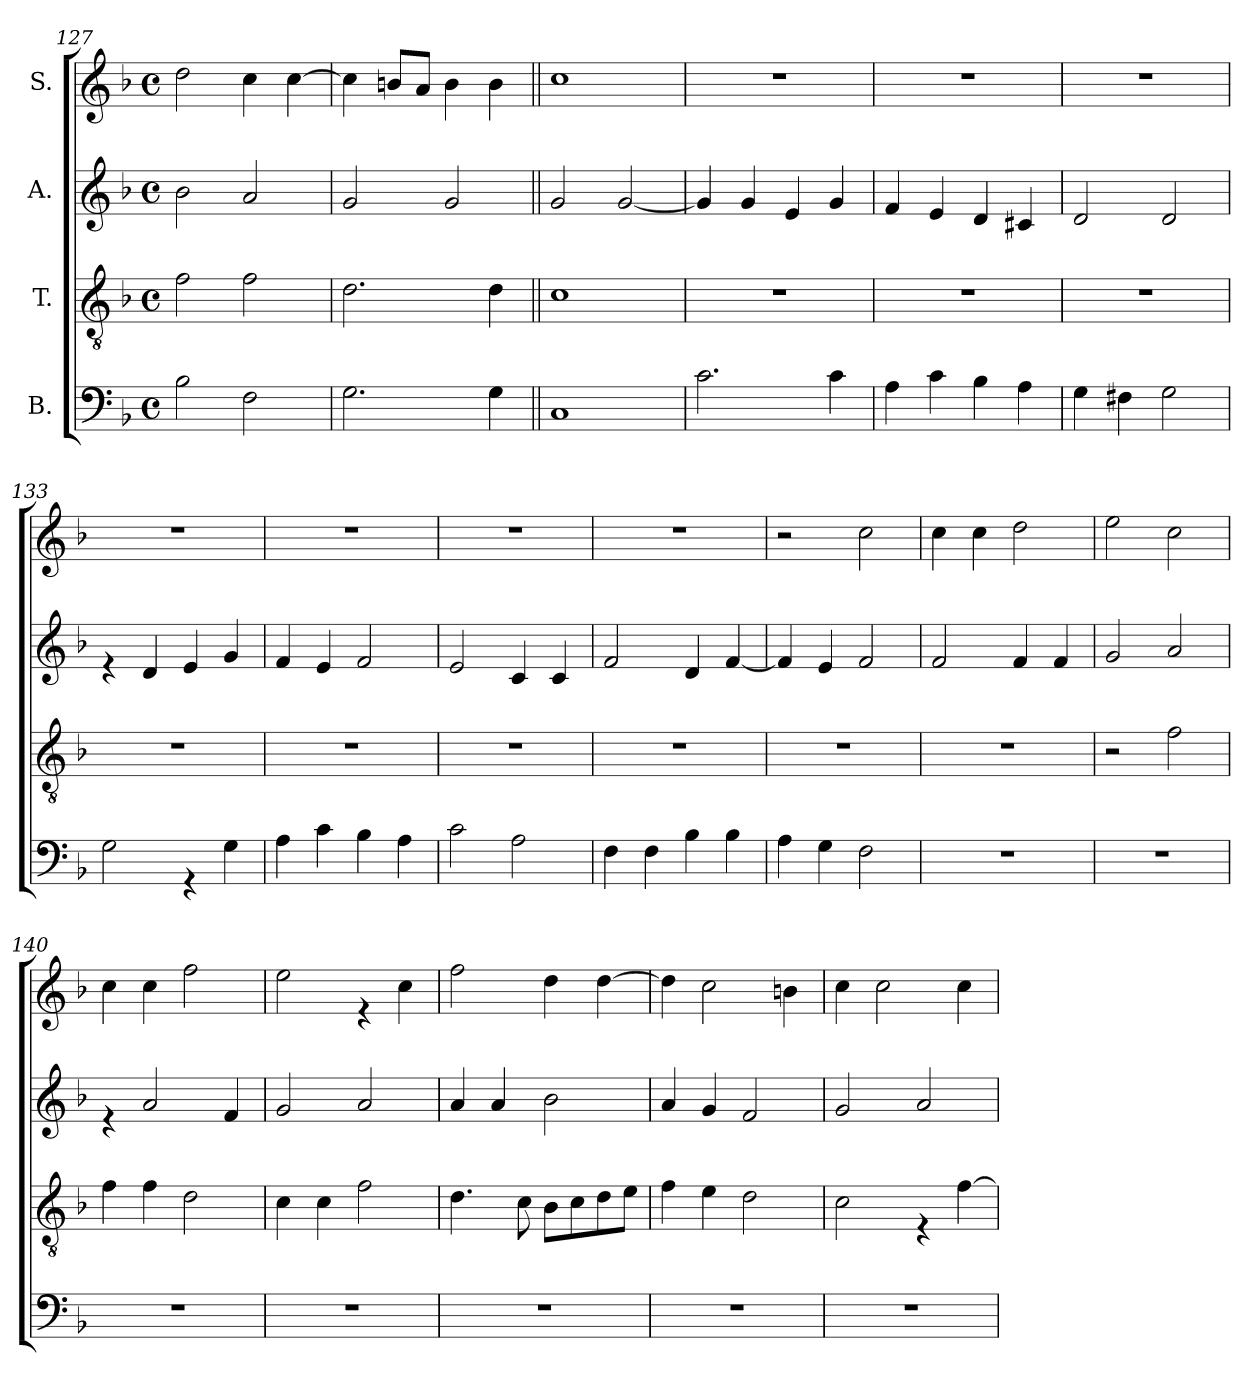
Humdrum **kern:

**kern	**kern	**kern	**kern
*part4	*part3	*part2	*part1
*staff4	*staff3	*staff2	*staff1
*I"B.	*I"T.	*I"A.	*I"S.
*clefF4	*clefGv2	*clefG2	*clefG2
*k[b-]	*k[b-]	*k[b-]	*k[b-]
*F:	*F:	*F:	*F:
*M4/4	*M4/4	*M4/4	*M4/4
*met(c)	*met(c)	*met(c)	*met(c)
=127	=127	=127	=127
2B-\	2f\	2b-\	2dd\
2F\	2f\	2a/	4cc\
.	.	.	[>4cc\
!!LO:PB:g=z
=128	=128	=128	=128
2.G\	2.d\	2g/	4cc\]
.	.	.	8bn/L
.	.	.	8a/J
.	.	2g/	4b\
4G\	4d\	.	4b\
!!LO:LB:g=z
=129||	=129||	=129||	=129||
1C	1c	2g/	1cc
.	.	[<2g/	.
=130	=130	=130	=130
2.c\	1r	4g/]	1r
.	.	4g/	.
.	.	4e/	.
4c\	.	4g/	.
=131	=131	=131	=131
4A\	1r	4f/	1r
4c\	.	4e/	.
4B-\	.	4d/	.
4A\	.	4c#X/	.
=132	=132	=132	=132
4G\	1r	2d/	1r
4F#X\	.	.	.
2G\	.	2d/	.
=133	=133	=133	=133
2G\	1r	4re	1r
.	.	4d/	.
4rGG	.	4e/	.
4G\	.	4g/	.
=134	=134	=134	=134
4A\	1r	4f/	1r
4c\	.	4e/	.
4B-\	.	2f/	.
4A\	.	.	.
=135	=135	=135	=135
2c\	1r	2e/	1r
2A\	.	4c/	.
.	.	4c/	.
=136	=136	=136	=136
4F\	1r	2f/	1r
4F\	.	.	.
4B-\	.	4d/	.
4B-\	.	[<4f/	.
!!LO:LB:g=z
=137	=137	=137	=137
4A\	1r	4f/]	2r
4G\	.	4e/	.
2F\	.	2f/	2cc\
=138	=138	=138	=138
1r	1r	2f/	4cc\
.	.	.	4cc\
.	.	4f/	2dd\
.	.	4f/	.
=139	=139	=139	=139
1r	2r	2g/	2ee\
.	2f\	2a/	2cc\
=140	=140	=140	=140
1r	4f\	4re	4cc\
.	4f\	2a/	4cc\
.	2d\	.	2ff\
.	.	4f/	.
=141	=141	=141	=141
1r	4c\	2g/	2ee\
.	4c\	.	.
.	2f\	2a/	4re
.	.	.	4cc\
=142	=142	=142	=142
1r	4.d\	4a/	2ff\
.	.	4a/	.
.	8c\	.	.
.	8B-\L	2b-\	4dd\
.	8c\	.	.
.	8d\	.	[>4dd\
.	8e\J	.	.
=143	=143	=143	=143
1r	4f\	4a/	4dd\]
.	4e\	4g/	2cc\
.	2d\	2f/	.
.	.	.	4bn\
=144	=144	=144	=144
1r	2c\	2g/	4cc\
.	.	.	2cc\
.	4rE	2a/	.
.	[>4f\	.	4cc\
=	=	=	=
*-	*-	*-	*-
